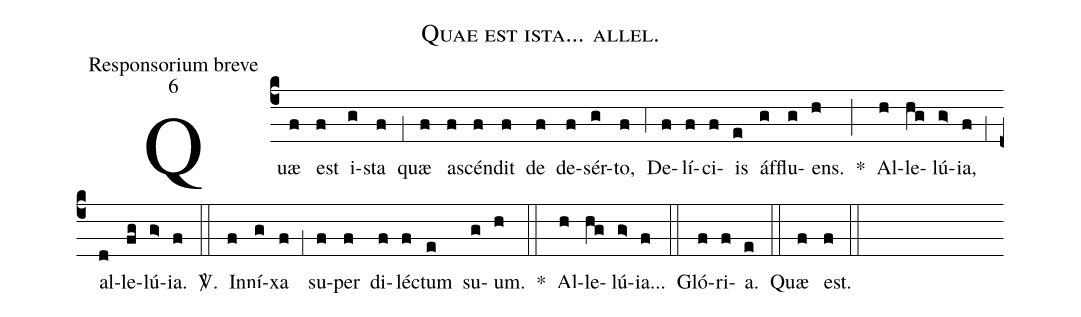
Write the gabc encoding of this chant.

name:Quae est ista... allel.;
office-part:Responsorium breve;
mode:6;
%%
(c4) Quæ(f) est(f) i(g)sta(f) (;1) quæ(f) a(f)scén(f)dit(f) de(f) de(f)sér(g)to,(f) (;4) De(f)lí(f)ci(f)is(e) áf(g)flu(g)ens.(h) *(;) Al(h)le(hg)lú(g>)ia,(f) (;1) al(d)le(fg)lú(g>)ia.(f) <sp>V/</sp>.(::) In(f)ní(g)xa(f) (;1) su(f)per(f) di(f)lé(f)ctum(e) su(g)um.(h) *(::) Al(h)le(hg)lú(g>)ia...(f) (::) Gló(f)ri(f)a.(e) (::) Quæ(f) est.(f) (::)
